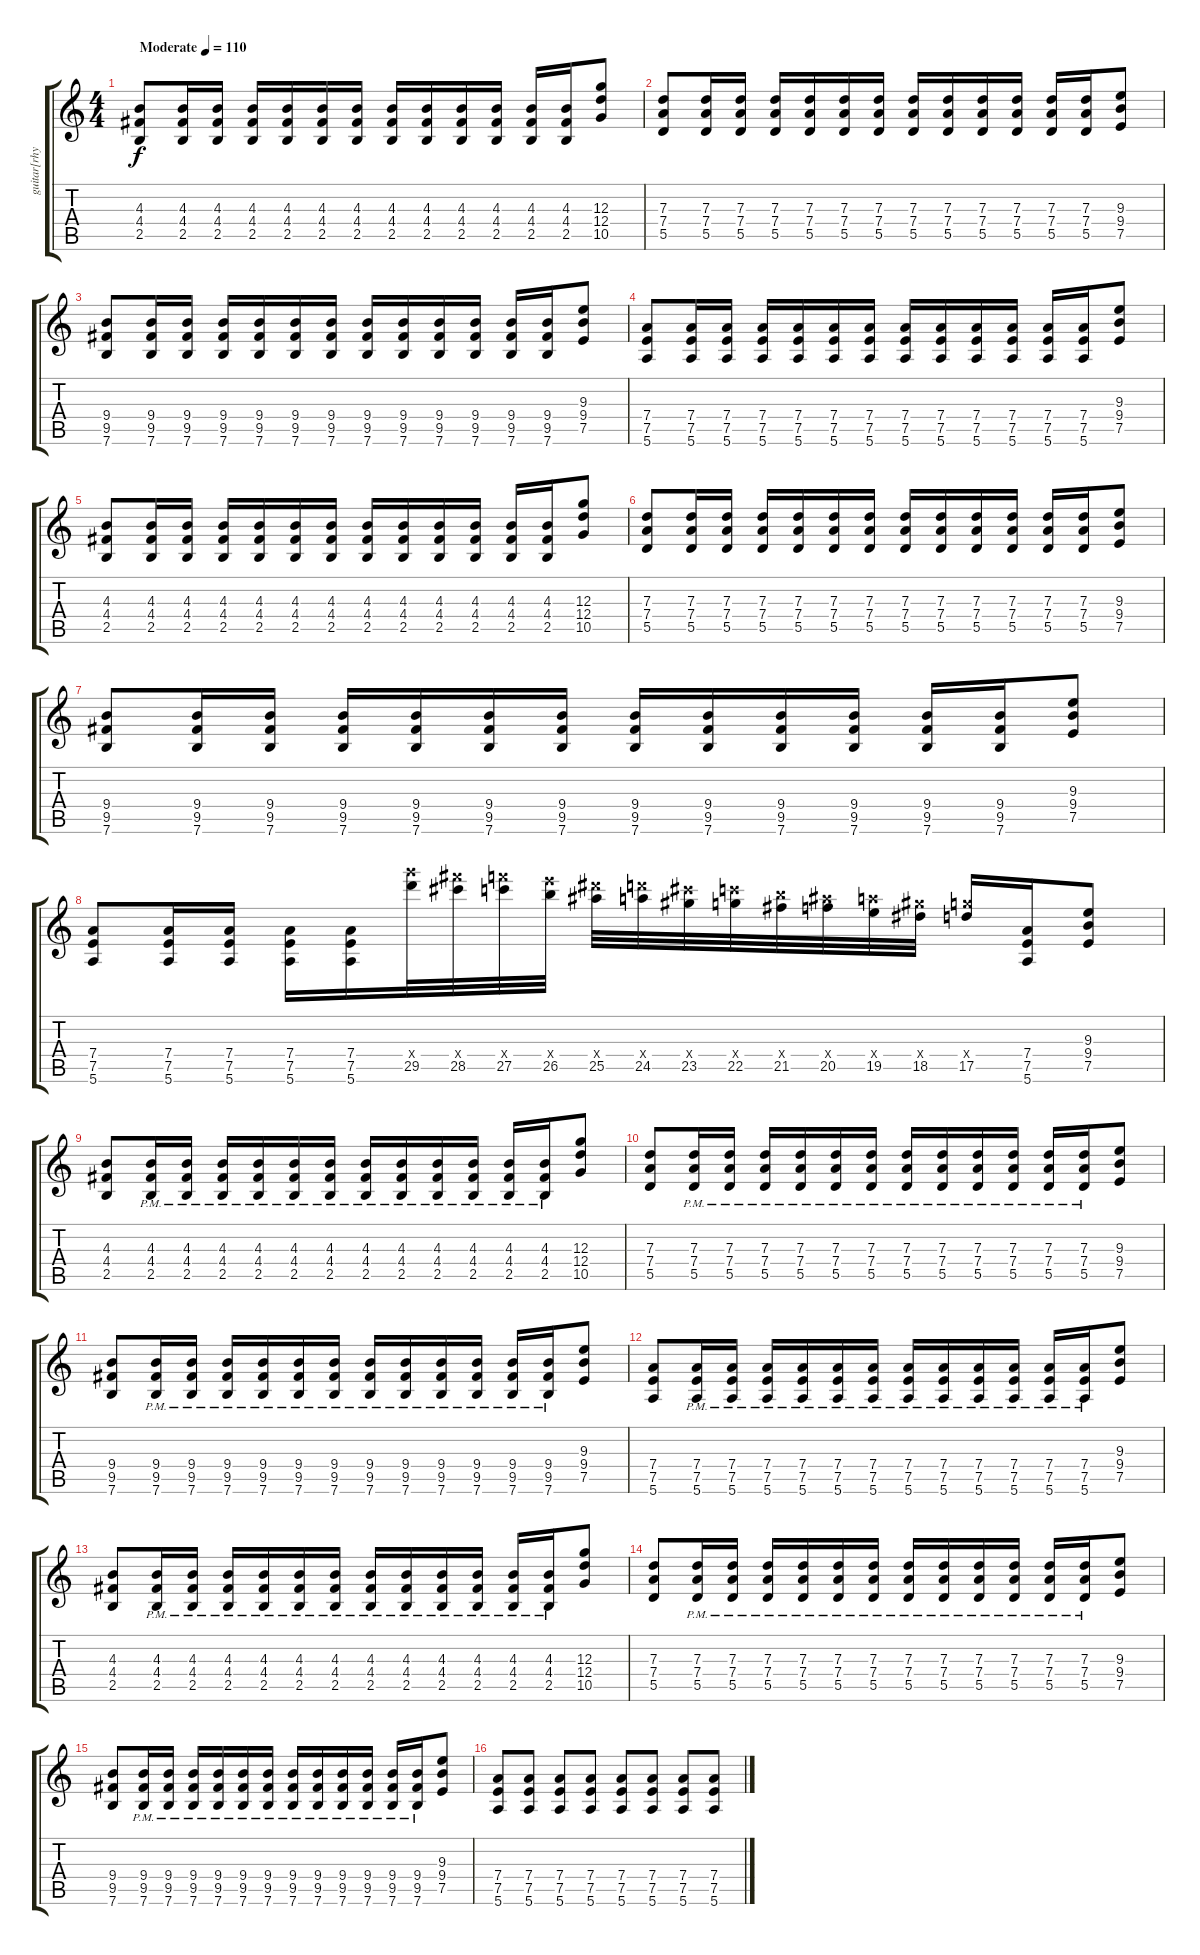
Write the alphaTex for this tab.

\track ("guitar[rhythm]" "guitar[rhy") {instrument distortionguitar}
\staff {score tabs}
\tuning (E4 B3 G3 D3 A2 E2) {hide}
\ts (4 4)
\tempo (110 "Moderate")
\clef g2
\ks c
(4.3 4.4 2.5).8{dy f instrument distortionguitar} (4.3 4.4 2.5).16 (4.3 4.4 2.5).16 (4.3 4.4 2.5).16 (4.3 4.4 2.5).16 (4.3 4.4 2.5).16 (4.3 4.4 2.5).16 (4.3 4.4 2.5).16 (4.3 4.4 2.5).16 (4.3 4.4 2.5).16 (4.3 4.4 2.5).16 (4.3 4.4 2.5).16 (4.3 4.4 2.5).16 (12.3 12.4 10.5).8 |
(7.3 7.4 5.5).8 (7.3 7.4 5.5).16 (7.3 7.4 5.5).16 (7.3 7.4 5.5).16 (7.3 7.4 5.5).16 (7.3 7.4 5.5).16 (7.3 7.4 5.5).16 (7.3 7.4 5.5).16 (7.3 7.4 5.5).16 (7.3 7.4 5.5).16 (7.3 7.4 5.5).16 (7.3 7.4 5.5).16 (7.3 7.4 5.5).16 (9.3 9.4 7.5).8 |
(9.4 9.5 7.6).8 (9.4 9.5 7.6).16 (9.4 9.5 7.6).16 (9.4 9.5 7.6).16 (9.4 9.5 7.6).16 (9.4 9.5 7.6).16 (9.4 9.5 7.6).16 (9.4 9.5 7.6).16 (9.4 9.5 7.6).16 (9.4 9.5 7.6).16 (9.4 9.5 7.6).16 (9.4 9.5 7.6).16 (9.4 9.5 7.6).16 (9.3 9.4 7.5).8 |
(7.4 7.5 5.6).8 (7.4 7.5 5.6).16 (7.4 7.5 5.6).16 (7.4 7.5 5.6).16 (7.4 7.5 5.6).16 (7.4 7.5 5.6).16 (7.4 7.5 5.6).16 (7.4 7.5 5.6).16 (7.4 7.5 5.6).16 (7.4 7.5 5.6).16 (7.4 7.5 5.6).16 (7.4 7.5 5.6).16 (7.4 7.5 5.6).16 (9.3 9.4 7.5).8 |
(4.3 4.4 2.5).8 (4.3 4.4 2.5).16 (4.3 4.4 2.5).16 (4.3 4.4 2.5).16 (4.3 4.4 2.5).16 (4.3 4.4 2.5).16 (4.3 4.4 2.5).16 (4.3 4.4 2.5).16 (4.3 4.4 2.5).16 (4.3 4.4 2.5).16 (4.3 4.4 2.5).16 (4.3 4.4 2.5).16 (4.3 4.4 2.5).16 (12.3 12.4 10.5).8 |
(7.3 7.4 5.5).8 (7.3 7.4 5.5).16 (7.3 7.4 5.5).16 (7.3 7.4 5.5).16 (7.3 7.4 5.5).16 (7.3 7.4 5.5).16 (7.3 7.4 5.5).16 (7.3 7.4 5.5).16 (7.3 7.4 5.5).16 (7.3 7.4 5.5).16 (7.3 7.4 5.5).16 (7.3 7.4 5.5).16 (7.3 7.4 5.5).16 (9.3 9.4 7.5).8 |
(9.4 9.5 7.6).8 (9.4 9.5 7.6).16 (9.4 9.5 7.6).16 (9.4 9.5 7.6).16 (9.4 9.5 7.6).16 (9.4 9.5 7.6).16 (9.4 9.5 7.6).16 (9.4 9.5 7.6).16 (9.4 9.5 7.6).16 (9.4 9.5 7.6).16 (9.4 9.5 7.6).16 (9.4 9.5 7.6).16 (9.4 9.5 7.6).16 (9.3 9.4 7.5).8 |
(7.4 7.5 5.6).8 (7.4 7.5 5.6).16 (7.4 7.5 5.6).16 (7.4 7.5 5.6).16 (7.4 7.5 5.6).16 (29.4{x} 29.5).32 (28.4{x} 28.5).32 (27.4{x} 27.5).32 (26.4{x} 26.5).32 (25.4{x} 25.5).32 (24.4{x} 24.5).32 (23.4{x} 23.5).32 (22.4{x} 22.5).32 (21.4{x} 21.5).32 (20.4{x} 20.5).32 (19.4{x} 19.5).32 (18.4{x} 18.5).32 (17.4{x} 17.5).16 (7.4 7.5 5.6).16 (9.3 9.4 7.5).8 |
(4.3 4.4 2.5).8 (4.3{pm} 4.4{pm} 2.5{pm}).16 (4.3{pm} 4.4{pm} 2.5{pm}).16 (4.3{pm} 4.4{pm} 2.5{pm}).16 (4.3{pm} 4.4{pm} 2.5{pm}).16 (4.3{pm} 4.4{pm} 2.5{pm}).16 (4.3{pm} 4.4{pm} 2.5{pm}).16 (4.3{pm} 4.4{pm} 2.5{pm}).16 (4.3{pm} 4.4{pm} 2.5{pm}).16 (4.3{pm} 4.4{pm} 2.5{pm}).16 (4.3{pm} 4.4{pm} 2.5{pm}).16 (4.3{pm} 4.4{pm} 2.5{pm}).16 (4.3{pm} 4.4{pm} 2.5{pm}).16 (12.3 12.4 10.5).8 |
(7.3 7.4 5.5).8 (7.3{pm} 7.4{pm} 5.5{pm}).16 (7.3{pm} 7.4{pm} 5.5{pm}).16 (7.3{pm} 7.4{pm} 5.5{pm}).16 (7.3{pm} 7.4{pm} 5.5{pm}).16 (7.3{pm} 7.4{pm} 5.5{pm}).16 (7.3{pm} 7.4{pm} 5.5{pm}).16 (7.3{pm} 7.4{pm} 5.5{pm}).16 (7.3{pm} 7.4{pm} 5.5{pm}).16 (7.3{pm} 7.4{pm} 5.5{pm}).16 (7.3{pm} 7.4{pm} 5.5{pm}).16 (7.3{pm} 7.4{pm} 5.5{pm}).16 (7.3{pm} 7.4{pm} 5.5{pm}).16 (9.3 9.4 7.5).8 |
(9.4 9.5 7.6).8 (9.4{pm} 9.5{pm} 7.6{pm}).16 (9.4{pm} 9.5{pm} 7.6{pm}).16 (9.4{pm} 9.5{pm} 7.6{pm}).16 (9.4{pm} 9.5{pm} 7.6{pm}).16 (9.4{pm} 9.5{pm} 7.6{pm}).16 (9.4{pm} 9.5{pm} 7.6{pm}).16 (9.4{pm} 9.5{pm} 7.6{pm}).16 (9.4{pm} 9.5{pm} 7.6{pm}).16 (9.4{pm} 9.5{pm} 7.6{pm}).16 (9.4{pm} 9.5{pm} 7.6{pm}).16 (9.4{pm} 9.5{pm} 7.6{pm}).16 (9.4{pm} 9.5{pm} 7.6{pm}).16 (9.3 9.4 7.5).8 |
(7.4 7.5 5.6).8 (7.4{pm} 7.5{pm} 5.6{pm}).16 (7.4{pm} 7.5{pm} 5.6{pm}).16 (7.4{pm} 7.5{pm} 5.6{pm}).16 (7.4{pm} 7.5{pm} 5.6{pm}).16 (7.4{pm} 7.5{pm} 5.6{pm}).16 (7.4{pm} 7.5{pm} 5.6{pm}).16 (7.4{pm} 7.5{pm} 5.6{pm}).16 (7.4{pm} 7.5{pm} 5.6{pm}).16 (7.4{pm} 7.5{pm} 5.6{pm}).16 (7.4{pm} 7.5{pm} 5.6{pm}).16 (7.4{pm} 7.5{pm} 5.6{pm}).16 (7.4{pm} 7.5{pm} 5.6{pm}).16 (9.3 9.4 7.5).8 |
(4.3 4.4 2.5).8 (4.3{pm} 4.4{pm} 2.5{pm}).16 (4.3{pm} 4.4{pm} 2.5{pm}).16 (4.3{pm} 4.4{pm} 2.5{pm}).16 (4.3{pm} 4.4{pm} 2.5{pm}).16 (4.3{pm} 4.4{pm} 2.5{pm}).16 (4.3{pm} 4.4{pm} 2.5{pm}).16 (4.3{pm} 4.4{pm} 2.5{pm}).16 (4.3{pm} 4.4{pm} 2.5{pm}).16 (4.3{pm} 4.4{pm} 2.5{pm}).16 (4.3{pm} 4.4{pm} 2.5{pm}).16 (4.3{pm} 4.4{pm} 2.5{pm}).16 (4.3{pm} 4.4{pm} 2.5{pm}).16 (12.3 12.4 10.5).8 |
(7.3 7.4 5.5).8 (7.3{pm} 7.4{pm} 5.5{pm}).16 (7.3{pm} 7.4{pm} 5.5{pm}).16 (7.3{pm} 7.4{pm} 5.5{pm}).16 (7.3{pm} 7.4{pm} 5.5{pm}).16 (7.3{pm} 7.4{pm} 5.5{pm}).16 (7.3{pm} 7.4{pm} 5.5{pm}).16 (7.3{pm} 7.4{pm} 5.5{pm}).16 (7.3{pm} 7.4{pm} 5.5{pm}).16 (7.3{pm} 7.4{pm} 5.5{pm}).16 (7.3{pm} 7.4{pm} 5.5{pm}).16 (7.3{pm} 7.4{pm} 5.5{pm}).16 (7.3{pm} 7.4{pm} 5.5{pm}).16 (9.3 9.4 7.5).8 |
(9.4 9.5 7.6).8 (9.4{pm} 9.5{pm} 7.6{pm}).16 (9.4{pm} 9.5{pm} 7.6{pm}).16 (9.4{pm} 9.5{pm} 7.6{pm}).16 (9.4{pm} 9.5{pm} 7.6{pm}).16 (9.4{pm} 9.5{pm} 7.6{pm}).16 (9.4{pm} 9.5{pm} 7.6{pm}).16 (9.4{pm} 9.5{pm} 7.6{pm}).16 (9.4{pm} 9.5{pm} 7.6{pm}).16 (9.4{pm} 9.5{pm} 7.6{pm}).16 (9.4{pm} 9.5{pm} 7.6{pm}).16 (9.4{pm} 9.5{pm} 7.6{pm}).16 (9.4{pm} 9.5{pm} 7.6{pm}).16 (9.3 9.4 7.5).8 |
(7.4 7.5 5.6).8 (7.4 7.5 5.6).8 (7.4 7.5 5.6).8 (7.4 7.5 5.6).8 (7.4 7.5 5.6).8 (7.4 7.5 5.6).8 (7.4 7.5 5.6).8 (7.4 7.5 5.6).8
